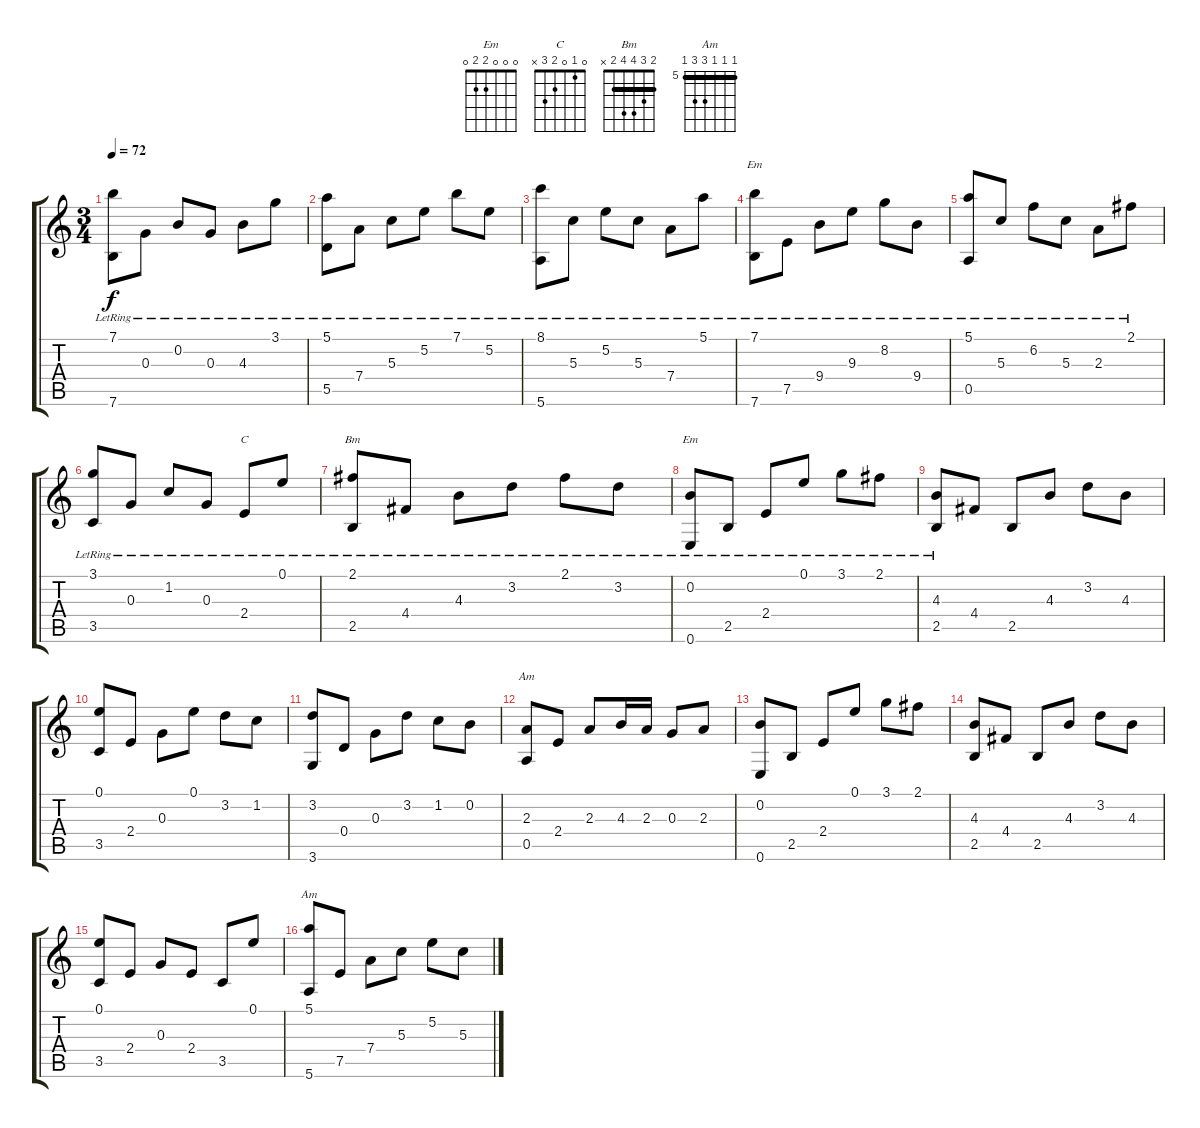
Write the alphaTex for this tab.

\track "" {instrument acousticguitarnylon}
\staff {score tabs}
\tuning (E4 B3 G3 D3 A2 E2) {hide}
\chord ("Em" 7 8 9 9 7 x) {firstfret 7 barre 7}
\chord ("C" 0 1 0 2 3 x)
\chord ("Bm" 2 3 4 4 2 x) {barre 2}
\chord ("Em" 0 0 0 2 2 0)
\chord ("Am" 0 1 2 2 0 x)
\chord ("Am" 5 5 5 7 7 5) {firstfret 5 barre 5}
\ts (3 4)
\tempo 72
\clef g2
\ks c
(7.1{lr} 7.6{lr}).8{dy f} 0.3{lr}.8 0.2{lr}.8 0.3{lr}.8 4.3{lr}.8 3.1{lr}.8 |
(5.1{lr} 5.5{lr}).8 7.4{lr}.8 5.3{lr}.8 5.2{lr}.8 7.1{lr}.8 5.2{lr}.8 |
(8.1{lr} 5.6{lr}).8 5.3{lr}.8 5.2{lr}.8 5.3{lr}.8 7.4{lr}.8 5.1{lr}.8 |
(7.1{lr} 7.6{lr}).8{ch "Em"} 7.5{lr}.8 9.4{lr}.8 9.3{lr}.8 8.2{lr}.8 9.4{lr}.8 |
(5.1{lr} 0.5{lr}).8 5.3{lr}.8 6.2{lr}.8 5.3{lr}.8 2.3{lr}.8 2.1{lr}.8 |
(3.1{lr} 3.5{lr}).8 0.3{lr}.8 1.2{lr}.8 0.3{lr}.8 2.4{lr}.8{ch "C"} 0.1{lr}.8 |
(2.1{lr} 2.5{lr}).8{ch "Bm"} 4.4{lr}.8 4.3{lr}.8 3.2{lr}.8 2.1{lr}.8 3.2{lr}.8 |
(0.2{lr} 0.6{lr}).8{ch "Em"} 2.5{lr}.8 2.4{lr}.8 0.1{lr}.8 3.1{lr}.8 2.1{lr}.8 |
(4.3{lr} 2.5{lr}).8 4.4.8 2.5.8 4.3.8 3.2.8 4.3.8 |
(0.1 3.5).8 2.4.8 0.3.8 0.1.8 3.2.8 1.2.8 |
(3.2 3.6).8 0.4.8 0.3.8 3.2.8 1.2.8 0.2.8 |
(2.3 0.5).8{ch "Am"} 2.4.8 2.3.8 4.3.16 2.3.16 0.3.8 2.3.8 |
(0.2 0.6).8 2.5.8 2.4.8 0.1.8 3.1.8 2.1.8 |
(4.3 2.5).8 4.4.8 2.5.8 4.3.8 3.2.8 4.3.8 |
(0.1 3.5).8 2.4.8 0.3.8 2.4.8 3.5.8 0.1.8 |
(5.1 5.6).8{ch "Am"} 7.5.8 7.4.8 5.3.8 5.2.8 5.3.8
